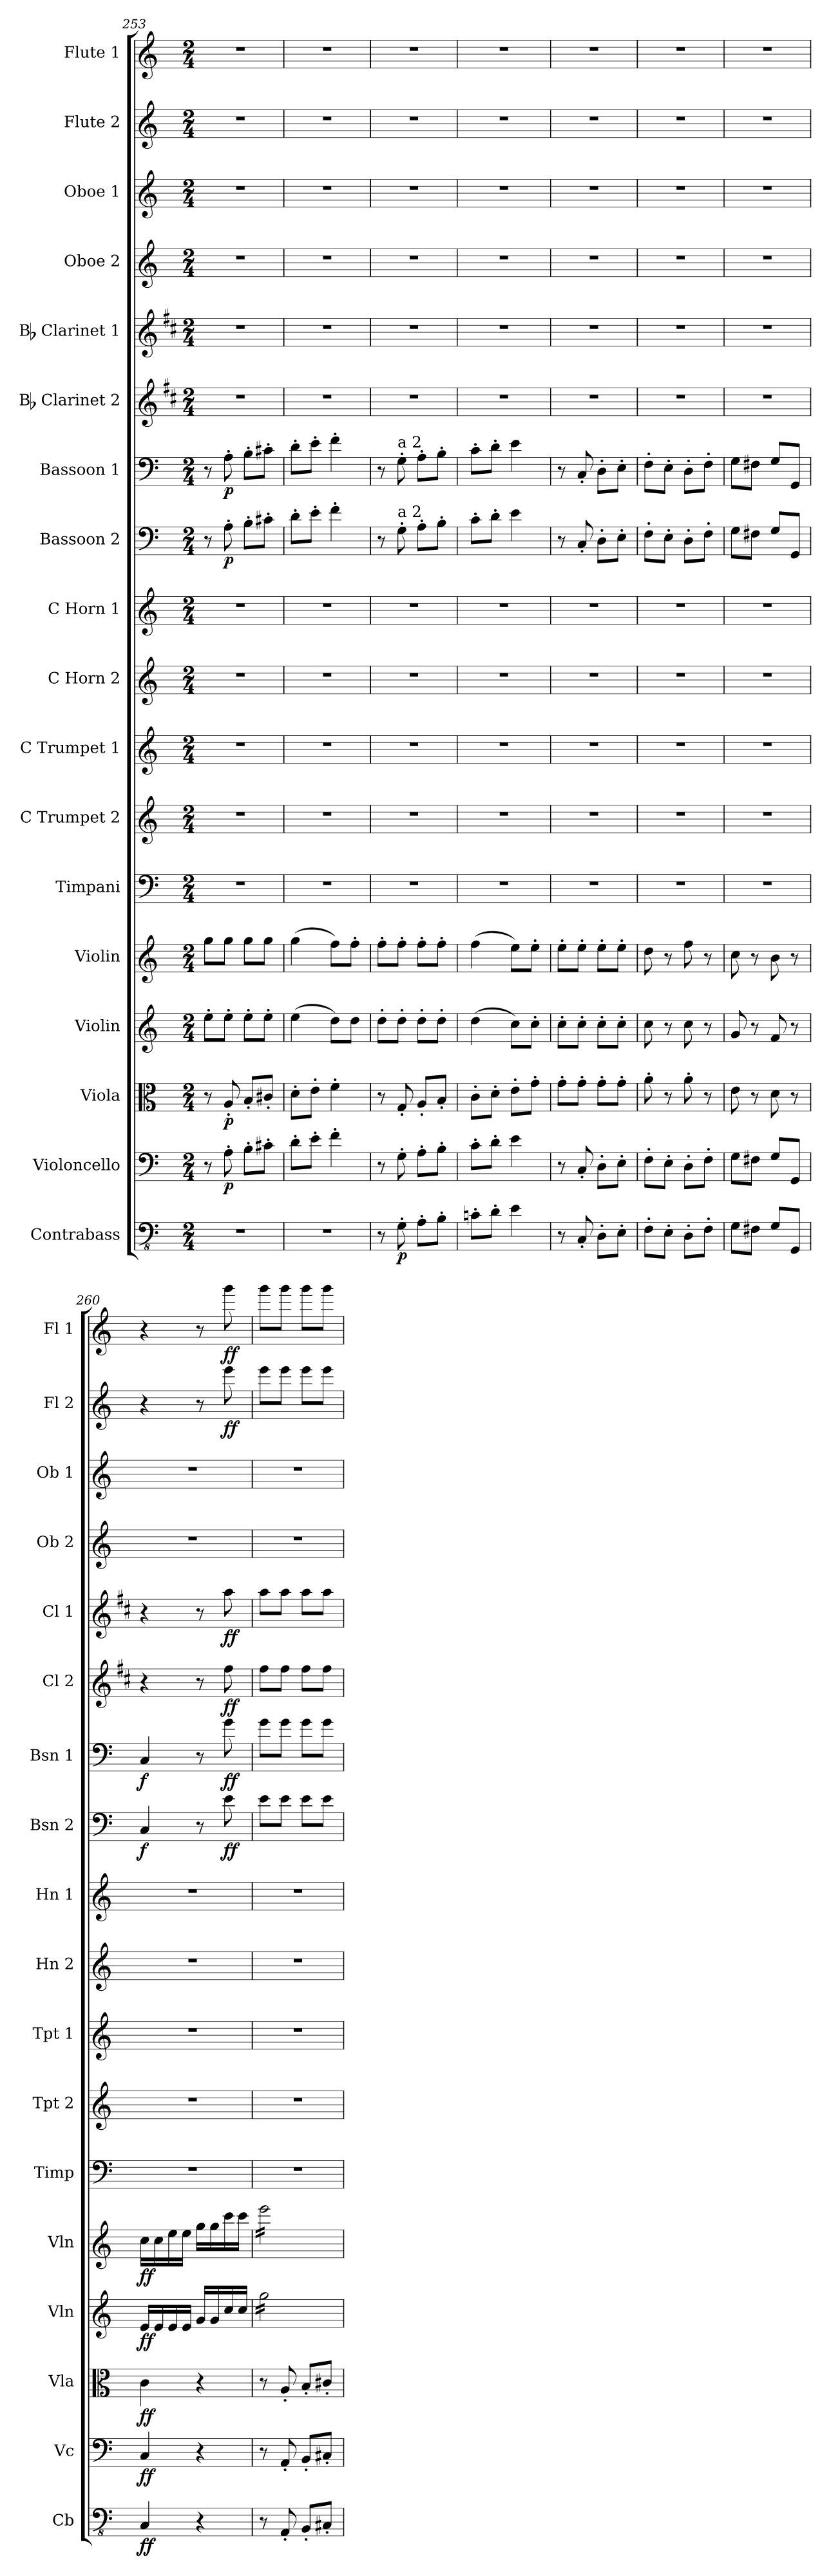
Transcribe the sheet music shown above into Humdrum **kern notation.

**kern	**dynam	**kern	**dynam	**kern	**dynam	**kern	**dynam	**kern	**dynam	**kern	**kern	**kern	**kern	**kern	**kern	**dynam	**kern	**dynam	**kern	**dynam	**kern	**dynam	**kern	**kern	**kern	**dynam	**kern	**dynam
*part18	*part18	*part17	*part17	*part16	*part16	*part15	*part15	*part14	*part14	*part13	*part12	*part11	*part10	*part9	*part8	*part8	*part7	*part7	*part6	*part6	*part5	*part5	*part4	*part3	*part2	*part2	*part1	*part1
*staff18	*staff18	*staff17	*staff17	*staff16	*staff16	*staff15	*staff15	*staff14	*staff14	*staff13	*staff12	*staff11	*staff10	*staff9	*staff8	*staff8	*staff7	*staff7	*staff6	*staff6	*staff5	*staff5	*staff4	*staff3	*staff2	*staff2	*staff1	*staff1
*I"Contrabass	*	*I"Violoncello	*	*I"Viola	*	*I"Violin	*	*I"Violin	*	*I"Timpani	*I"C Trumpet 2	*I"C Trumpet 1	*I"C Horn 2	*I"C Horn 1	*I"Bassoon 2	*	*I"Bassoon 1	*	*I"Bb Clarinet 2	*	*I"Bb Clarinet 1	*	*I"Oboe 2	*I"Oboe 1	*I"Flute 2	*	*I"Flute 1	*
*I'Cb	*	*I'Vc	*	*I'Vla	*	*I'Vln	*	*I'Vln	*	*I'Timp	*I'Tpt 2	*I'Tpt 1	*I'Hn 2	*I'Hn 1	*I'Bsn 2	*	*I'Bsn 1	*	*I'Cl 2	*	*I'Cl 1	*	*I'Ob 2	*I'Ob 1	*I'Fl 2	*	*I'Fl 1	*
*clefFv4	*	*clefF4	*	*clefC3	*	*clefG2	*	*clefG2	*	*clefF4	*clefG2	*clefG2	*clefG2	*clefG2	*clefF4	*	*clefF4	*	*clefG2	*	*clefG2	*	*clefG2	*clefG2	*clefG2	*	*clefG2	*
*	*	*	*	*	*	*	*	*	*	*	*	*	*ITrd7c12	*ITrd7c12	*	*	*	*	*ITrd1c2	*	*ITrd1c2	*	*	*	*	*	*	*
*k[]	*	*k[]	*	*k[]	*	*k[]	*	*k[]	*	*k[]	*k[]	*k[]	*k[]	*k[]	*k[]	*	*k[]	*	*k[]	*	*k[]	*	*k[]	*k[]	*k[]	*	*k[]	*
*M2/4	*	*M2/4	*	*M2/4	*	*M2/4	*	*M2/4	*	*M2/4	*M2/4	*M2/4	*M2/4	*M2/4	*M2/4	*	*M2/4	*	*M2/4	*	*M2/4	*	*M2/4	*M2/4	*M2/4	*	*M2/4	*
=253	=253	=253	=253	=253	=253	=253	=253	=253	=253	=253	=253	=253	=253	=253	=253	=253	=253	=253	=253	=253	=253	=253	=253	=253	=253	=253	=253	=253
2r	.	8r	.	8r	.	8ee'L	.	8ggL	.	2r	2r	2r	2r	2r	8r	.	8r	.	2r	.	2r	.	2r	2r	2r	.	2r	.
!	!	!	!LO:DY:b	!	!LO:DY:b	!	!	!	!	!	!	!	!	!	!	!LO:DY:b	!	!LO:DY:b	!	!	!	!	!	!	!	!	!	!
.	.	8A'	p	8A'	p	8ee'J	.	8ggJ	.	.	.	.	.	.	8A'	p	8A'	p	.	.	.	.	.	.	.	.	.	.
.	.	8B'L	.	8B'L	.	8ee'L	.	8ggL	.	.	.	.	.	.	8B'L	.	8B'L	.	.	.	.	.	.	.	.	.	.	.
.	.	8c#X'J	.	8c#X'J	.	8ee'J	.	8ggJ	.	.	.	.	.	.	8c#X'J	.	8c#X'J	.	.	.	.	.	.	.	.	.	.	.
=254	=254	=254	=254	=254	=254	=254	=254	=254	=254	=254	=254	=254	=254	=254	=254	=254	=254	=254	=254	=254	=254	=254	=254	=254	=254	=254	=254	=254
2r	.	8d'L	.	8d'L	.	(4ee	.	(4gg	.	2r	2r	2r	2r	2r	8d'L	.	8d'L	.	2r	.	2r	.	2r	2r	2r	.	2r	.
.	.	8e'J	.	8e'J	.	.	.	.	.	.	.	.	.	.	8e'J	.	8e'J	.	.	.	.	.	.	.	.	.	.	.
.	.	4f'	.	4f'	.	8ddL)	.	8ffL)	.	.	.	.	.	.	4f'	.	4f'	.	.	.	.	.	.	.	.	.	.	.
.	.	.	.	.	.	8ddJ	.	8ff'J	.	.	.	.	.	.	.	.	.	.	.	.	.	.	.	.	.	.	.	.
=255	=255	=255	=255	=255	=255	=255	=255	=255	=255	=255	=255	=255	=255	=255	=255	=255	=255	=255	=255	=255	=255	=255	=255	=255	=255	=255	=255	=255
8r	.	8r	.	8r	.	8dd'L	.	8ff'L	.	2r	2r	2r	2r	2r	8r	.	8r	.	2r	.	2r	.	2r	2r	2r	.	2r	.
!	!	!	!	!	!	!	!	!	!	!	!	!	!	!	!	!	!LO:TX:a:t=a 2	!	!	!	!	!	!	!	!	!	!	!
!	!	!	!	!	!	!	!	!	!	!	!	!	!	!	!LO:TX:a:t=a 2	!	!	!	!	!	!	!	!	!	!	!	!	!
!	!LO:DY:b	!	!	!	!	!	!	!	!	!	!	!	!	!	!	!	!	!	!	!	!	!	!	!	!	!	!	!
8GG'	p	8G'	.	8G'	.	8dd'J	.	8ff'J	.	.	.	.	.	.	8G'	.	8G'	.	.	.	.	.	.	.	.	.	.	.
8AA'L	.	8A'L	.	8A'L	.	8dd'L	.	8ff'L	.	.	.	.	.	.	8A'L	.	8A'L	.	.	.	.	.	.	.	.	.	.	.
8BB'J	.	8B'J	.	8B'J	.	8dd'J	.	8ff'J	.	.	.	.	.	.	8B'J	.	8B'J	.	.	.	.	.	.	.	.	.	.	.
=256	=256	=256	=256	=256	=256	=256	=256	=256	=256	=256	=256	=256	=256	=256	=256	=256	=256	=256	=256	=256	=256	=256	=256	=256	=256	=256	=256	=256
8Cn'L	.	8c'L	.	8c'L	.	(4dd	.	(4ff	.	2r	2r	2r	2r	2r	8c'L	.	8c'L	.	2r	.	2r	.	2r	2r	2r	.	2r	.
8D'J	.	8d'J	.	8d'J	.	.	.	.	.	.	.	.	.	.	8d'J	.	8d'J	.	.	.	.	.	.	.	.	.	.	.
4E	.	4e	.	8e'L	.	8ccL)	.	8eeL)	.	.	.	.	.	.	4e	.	4e	.	.	.	.	.	.	.	.	.	.	.
.	.	.	.	8g'J	.	8cc'J	.	8ee'J	.	.	.	.	.	.	.	.	.	.	.	.	.	.	.	.	.	.	.	.
=257	=257	=257	=257	=257	=257	=257	=257	=257	=257	=257	=257	=257	=257	=257	=257	=257	=257	=257	=257	=257	=257	=257	=257	=257	=257	=257	=257	=257
8r	.	8r	.	8g'L	.	8cc'L	.	8ee'L	.	2r	2r	2r	2r	2r	8r	.	8r	.	2r	.	2r	.	2r	2r	2r	.	2r	.
8CC'	.	8C'	.	8g'J	.	8cc'J	.	8ee'J	.	.	.	.	.	.	8C'	.	8C'	.	.	.	.	.	.	.	.	.	.	.
8DD'L	.	8D'L	.	8g'L	.	8cc'L	.	8ee'L	.	.	.	.	.	.	8D'L	.	8D'L	.	.	.	.	.	.	.	.	.	.	.
8EE'J	.	8E'J	.	8g'J	.	8cc'J	.	8ee'J	.	.	.	.	.	.	8E'J	.	8E'J	.	.	.	.	.	.	.	.	.	.	.
=258	=258	=258	=258	=258	=258	=258	=258	=258	=258	=258	=258	=258	=258	=258	=258	=258	=258	=258	=258	=258	=258	=258	=258	=258	=258	=258	=258	=258
8FF'L	.	8F'L	.	8a'	.	8cc	.	8dd	.	2r	2r	2r	2r	2r	8F'L	.	8F'L	.	2r	.	2r	.	2r	2r	2r	.	2r	.
8EE'J	.	8E'J	.	8r	.	8r	.	8r	.	.	.	.	.	.	8E'J	.	8E'J	.	.	.	.	.	.	.	.	.	.	.
8DD'L	.	8D'L	.	8a'	.	8cc	.	8ff	.	.	.	.	.	.	8D'L	.	8D'L	.	.	.	.	.	.	.	.	.	.	.
8FF'J	.	8F'J	.	8r	.	8r	.	8r	.	.	.	.	.	.	8F'J	.	8F'J	.	.	.	.	.	.	.	.	.	.	.
=259	=259	=259	=259	=259	=259	=259	=259	=259	=259	=259	=259	=259	=259	=259	=259	=259	=259	=259	=259	=259	=259	=259	=259	=259	=259	=259	=259	=259
8GGL	.	8GL	.	8e	.	8g	.	8cc	.	2r	2r	2r	2r	2r	8GL	.	8GL	.	2r	.	2r	.	2r	2r	2r	.	2r	.
8FF#XJ	.	8F#XJ	.	8r	.	8r	.	8r	.	.	.	.	.	.	8F#XJ	.	8F#XJ	.	.	.	.	.	.	.	.	.	.	.
8GGL	.	8GL	.	8d	.	8f	.	8b	.	.	.	.	.	.	8GL	.	8GL	.	.	.	.	.	.	.	.	.	.	.
8GGGJ	.	8GGJ	.	8r	.	8r	.	8r	.	.	.	.	.	.	8GGJ	.	8GGJ	.	.	.	.	.	.	.	.	.	.	.
=260	=260	=260	=260	=260	=260	=260	=260	=260	=260	=260	=260	=260	=260	=260	=260	=260	=260	=260	=260	=260	=260	=260	=260	=260	=260	=260	=260	=260
!	!LO:DY:b	!	!LO:DY:b	!	!LO:DY:b	!	!LO:DY:b	!	!LO:DY:b	!	!	!	!	!	!	!LO:DY:b	!	!LO:DY:b	!	!	!	!	!	!	!	!	!	!
4CC	ff	4C	ff	4c	ff	16eLL	ff	16ccLL	ff	2r	2r	2r	2r	2r	4C	f	4C	f	4r	.	4r	.	2r	2r	4r	.	4r	.
.	.	.	.	.	.	16e	.	16cc	.	.	.	.	.	.	.	.	.	.	.	.	.	.	.	.	.	.	.	.
.	.	.	.	.	.	16e	.	16ee	.	.	.	.	.	.	.	.	.	.	.	.	.	.	.	.	.	.	.	.
.	.	.	.	.	.	16eJJ	.	16eeJJ	.	.	.	.	.	.	.	.	.	.	.	.	.	.	.	.	.	.	.	.
4r	.	4r	.	4r	.	16gLL	.	16ggLL	.	.	.	.	.	.	8r	.	8r	.	8r	.	8r	.	.	.	8r	.	8r	.
.	.	.	.	.	.	16g	.	16gg	.	.	.	.	.	.	.	.	.	.	.	.	.	.	.	.	.	.	.	.
!	!	!	!	!	!	!	!	!	!	!	!	!	!	!	!	!LO:DY:b	!	!LO:DY:b	!	!LO:DY:b	!	!LO:DY:b	!	!	!	!LO:DY:b	!	!LO:DY:b
.	.	.	.	.	.	16cc	.	16ccc	.	.	.	.	.	.	8e\	ff	8g\	ff	8ee\	ff	8gg\	ff	.	.	8eee\	ff	8ggg\	ff
.	.	.	.	.	.	16ccJJ	.	16cccJJ	.	.	.	.	.	.	.	.	.	.	.	.	.	.	.	.	.	.	.	.
=261	=261	=261	=261	=261	=261	=261	=261	=261	=261	=261	=261	=261	=261	=261	=261	=261	=261	=261	=261	=261	=261	=261	=261	=261	=261	=261	=261	=261
*	*	*	*	*	*	*tremolo	*	*	*	*	*	*	*	*	*	*	*	*	*	*	*	*	*	*	*	*	*	*
*	*	*	*	*	*	*	*	*tremolo	*	*	*	*	*	*	*	*	*	*	*	*	*	*	*	*	*	*	*	*
8r	.	8r	.	8r	.	16ggLL	.	16eeeLL	.	2r	2r	2r	2r	2r	8e\L	.	8g\L	.	8ee\L	.	8gg\L	.	2r	2r	8eee\L	.	8ggg\L	.
.	.	.	.	.	.	16gg	.	16eee	.	.	.	.	.	.	.	.	.	.	.	.	.	.	.	.	.	.	.	.
8AAA'	.	8AA'	.	8A'	.	16gg	.	16eee	.	.	.	.	.	.	8e\J	.	8g\J	.	8ee\J	.	8gg\J	.	.	.	8eee\J	.	8ggg\J	.
.	.	.	.	.	.	16gg	.	16eee	.	.	.	.	.	.	.	.	.	.	.	.	.	.	.	.	.	.	.	.
8BBB'L	.	8BB'L	.	8B'L	.	16gg	.	16eee	.	.	.	.	.	.	8e\L	.	8g\L	.	8ee\L	.	8gg\L	.	.	.	8eee\L	.	8ggg\L	.
.	.	.	.	.	.	16gg	.	16eee	.	.	.	.	.	.	.	.	.	.	.	.	.	.	.	.	.	.	.	.
8CC#X'J	.	8C#X'J	.	8c#X'J	.	16gg	.	16eee	.	.	.	.	.	.	8e\J	.	8g\J	.	8ee\J	.	8gg\J	.	.	.	8eee\J	.	8ggg\J	.
.	.	.	.	.	.	16ggJJ	.	16eeeJJ	.	.	.	.	.	.	.	.	.	.	.	.	.	.	.	.	.	.	.	.
*	*	*	*	*	*	*	*	*Xtremolo	*	*	*	*	*	*	*	*	*	*	*	*	*	*	*	*	*	*	*	*
*	*	*	*	*	*	*Xtremolo	*	*	*	*	*	*	*	*	*	*	*	*	*	*	*	*	*	*	*	*	*	*
=	=	=	=	=	=	=	=	=	=	=	=	=	=	=	=	=	=	=	=	=	=	=	=	=	=	=	=	=
*-	*-	*-	*-	*-	*-	*-	*-	*-	*-	*-	*-	*-	*-	*-	*-	*-	*-	*-	*-	*-	*-	*-	*-	*-	*-	*-	*-	*-
